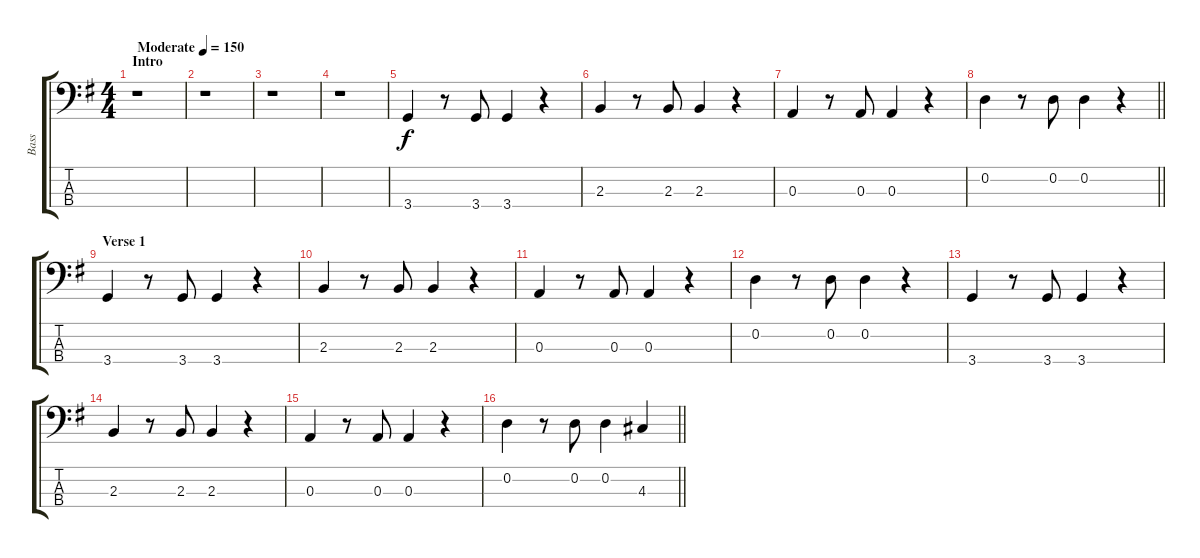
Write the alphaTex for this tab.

\track ("Bass" "Bass") {instrument electricbassfinger}
\staff {score tabs}
\tuning (G2 D2 A1 E1) {hide}
\ts (4 4)
\section ("" "Intro")
\tempo (150 "Moderate")
\clef f4
\ks g
r.1{dy f instrument electricbassfinger} |
r.1 |
r.1 |
r.1 |
3.4.4 r.8 3.4.8 3.4.4 r.4 |
2.3.4 r.8 2.3.8 2.3.4 r.4 |
0.3.4 r.8 0.3.8 0.3.4 r.4 |
\barLineRight lightlight
0.2.4 r.8 0.2.8 0.2.4 r.4 |
\section ("" "Verse 1")
3.4.4 r.8 3.4.8 3.4.4 r.4 |
2.3.4 r.8 2.3.8 2.3.4 r.4 |
0.3.4 r.8 0.3.8 0.3.4 r.4 |
0.2.4 r.8 0.2.8 0.2.4 r.4 |
3.4.4 r.8 3.4.8 3.4.4 r.4 |
2.3.4 r.8 2.3.8 2.3.4 r.4 |
0.3.4 r.8 0.3.8 0.3.4 r.4 |
\barLineRight lightlight
0.2.4 r.8 0.2.8 0.2.4 4.3.4
